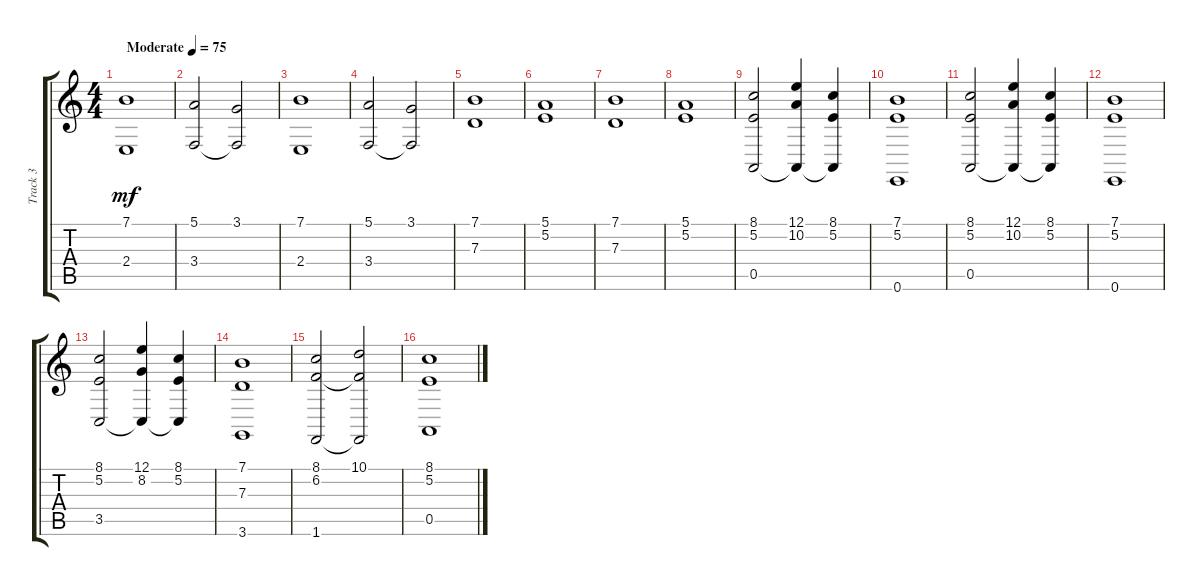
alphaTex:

\track ("Track 3" "Track 3") {instrument stringensemble2}
\staff {score tabs}
\tuning (E4 B3 G3 D3 A2 E2) {hide}
\ts (4 4)
\tempo (75 "Moderate")
\clef g2
\ks c
(7.1 2.4).1{dy mf instrument stringensemble2} |
(5.1 3.4).2 (3.1 3.4{t}).2 |
(7.1 2.4).1 |
(5.1 3.4).2 (3.1 3.4{t}).2 |
(7.1 7.3).1 |
(5.1 5.2).1 |
(7.1 7.3).1 |
(5.1 5.2).1 |
(8.1 5.2 0.5).2 (12.1 10.2 0.5{t}).4 (8.1 5.2 0.5{t}).4 |
(7.1 5.2 0.6).1 |
(8.1 5.2 0.5).2 (12.1 10.2 0.5{t}).4 (8.1 5.2 0.5{t}).4 |
(7.1 5.2 0.6).1 |
(8.1 5.2 3.5).2 (12.1 8.2 3.5{t}).4 (8.1 5.2 3.5{t}).4 |
(7.1 7.3 3.6).1 |
(8.1 6.2 1.6).2 (10.1 6.2{t} 1.6{t}).2 |
(8.1 5.2 0.5).1
